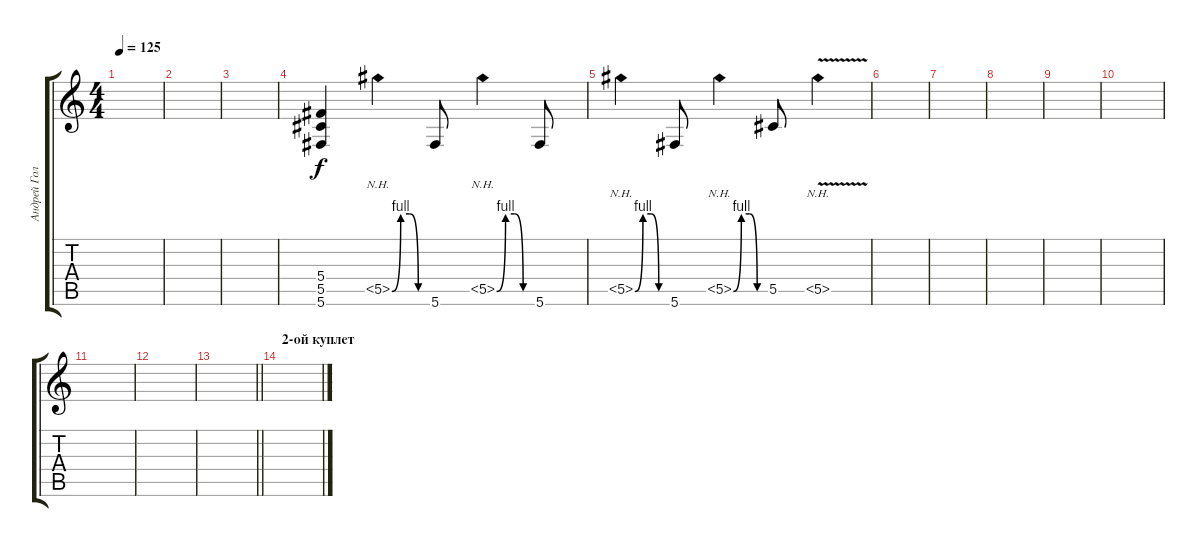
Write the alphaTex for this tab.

\track ("Андрей Голованов-2" "Андрей Гол") {instrument overdrivenguitar}
\staff {score tabs}
\tuning (Eb4 Bb3 Gb3 Db3 Ab2 Db2) {hide}
\ts (4 4)
\tempo 125
\clef g2
\ks c
|
|
|
(5.4 5.5 5.6).4 5.5{be (custom 0 0 15 4 30 4 45 0 60 0) nh}.4 5.6.8 5.5{be (custom 0 0 15 4 30 4 45 0 60 0) nh}.4 5.6.8 |
5.5{be (custom 0 0 15 4 30 4 45 0 60 0) nh}.4 5.6.8 5.5{be (custom 0 0 15 4 30 4 45 0 60 0) nh}.4 5.5.8 5.5{nh v}.4 |
|
|
|
|
|
|
|
\barLineRight lightlight
|
\section ("" "2-ой куплет")
